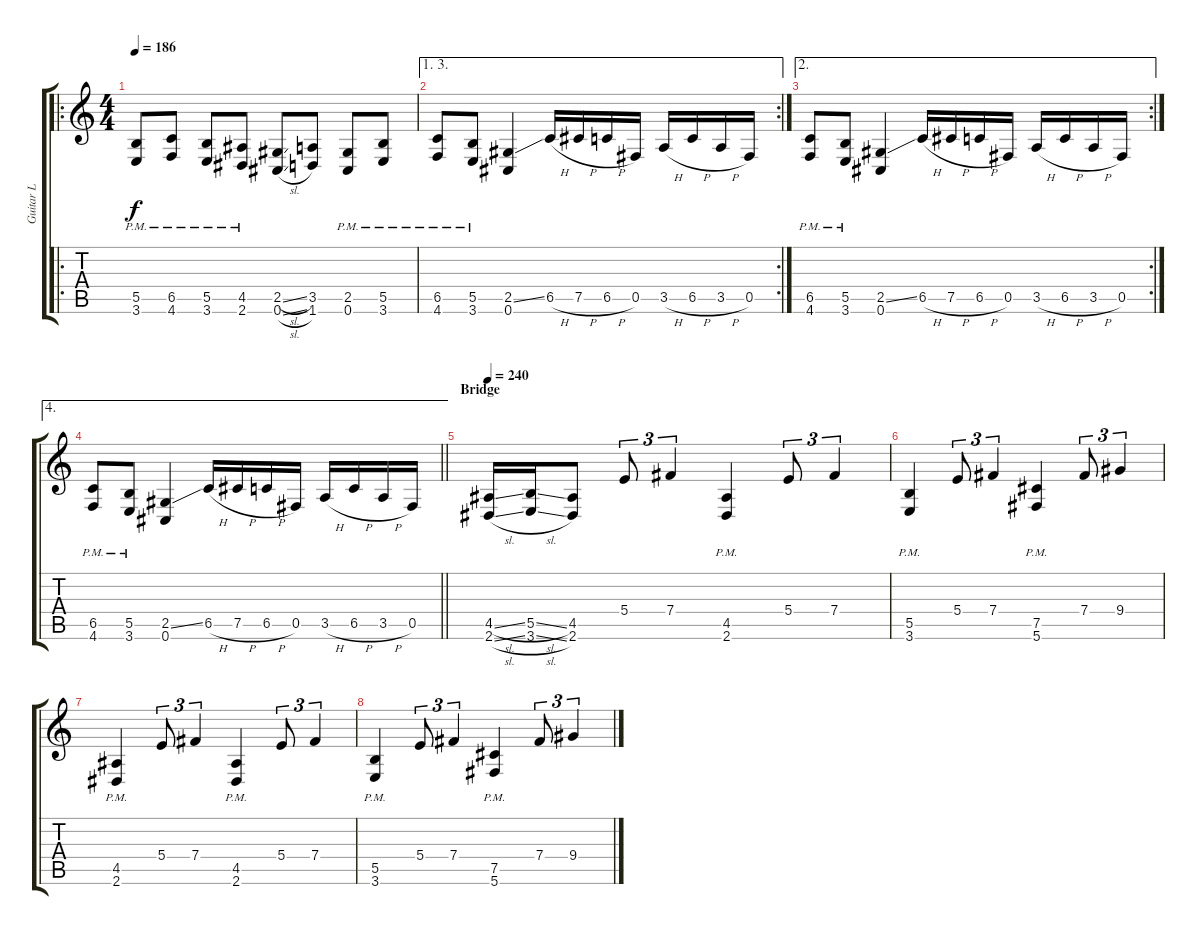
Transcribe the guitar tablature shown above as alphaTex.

\track ("Guitar L" "Guitar L") {instrument distortionguitar}
\staff {score tabs}
\tuning (Db4 Ab3 E3 B2 Gb2 Db2) {hide}
\ro
\ts (4 4)
\tempo 186
\clef g2
\ks c
(5.5{pm} 3.6{pm}).8{dy f} (6.5{pm} 4.6{pm}).8 (5.5{pm} 3.6{pm}).8 (4.5{pm} 2.6{pm}).8 (2.5{sl} 0.6{sl}).8 (3.5 1.6).8 (2.5{pm} 0.6{pm}).8 (5.5{pm} 3.6{pm}).8 |
\ae (1 3)
\rc 2
(6.5{pm} 4.6{pm}).8 (5.5{pm} 3.6{pm}).8 (2.5{ss} 0.6).4 6.5{h}.16 7.5{h}.16 6.5{h}.16 0.5.16 3.5{h}.16 6.5{h}.16 3.5{h}.16 0.5.16 |
\ae 2
\rc 2
(6.5{pm} 4.6{pm}).8 (5.5{pm} 3.6{pm}).8 (2.5{ss} 0.6).4 6.5{h}.16 7.5{h}.16 6.5{h}.16 0.5.16 3.5{h}.16 6.5{h}.16 3.5{h}.16 0.5.16 |
\ae 4
\barLineRight lightlight
(6.5{pm} 4.6{pm}).8 (5.5{pm} 3.6{pm}).8 (2.5{ss} 0.6).4 6.5{h}.16 7.5{h}.16 6.5{h}.16 0.5.16 3.5{h}.16 6.5{h}.16 3.5{h}.16 0.5.16 |
\section ("" "Bridge")
\tempo 240
(4.5{sl} 2.6{sl}).16 (5.5{sl} 3.6{sl}).16 (4.5 2.6).8 5.4.8{tu (3 2)} 7.4.4{tu (3 2)} (4.5{pm} 2.6{pm}).4 5.4.8{tu (3 2)} 7.4.4{tu (3 2)} |
(5.5{pm} 3.6{pm}).4 5.4.8{tu (3 2)} 7.4.4{tu (3 2)} (7.5{pm} 5.6{pm}).4 7.4.8{tu (3 2)} 9.4.4{tu (3 2)} |
(4.5{pm} 2.6{pm}).4 5.4.8{tu (3 2)} 7.4.4{tu (3 2)} (4.5{pm} 2.6{pm}).4 5.4.8{tu (3 2)} 7.4.4{tu (3 2)} |
(5.5{pm} 3.6{pm}).4 5.4.8{tu (3 2)} 7.4.4{tu (3 2)} (7.5{pm} 5.6{pm}).4 7.4.8{tu (3 2)} 9.4.4{tu (3 2)}
